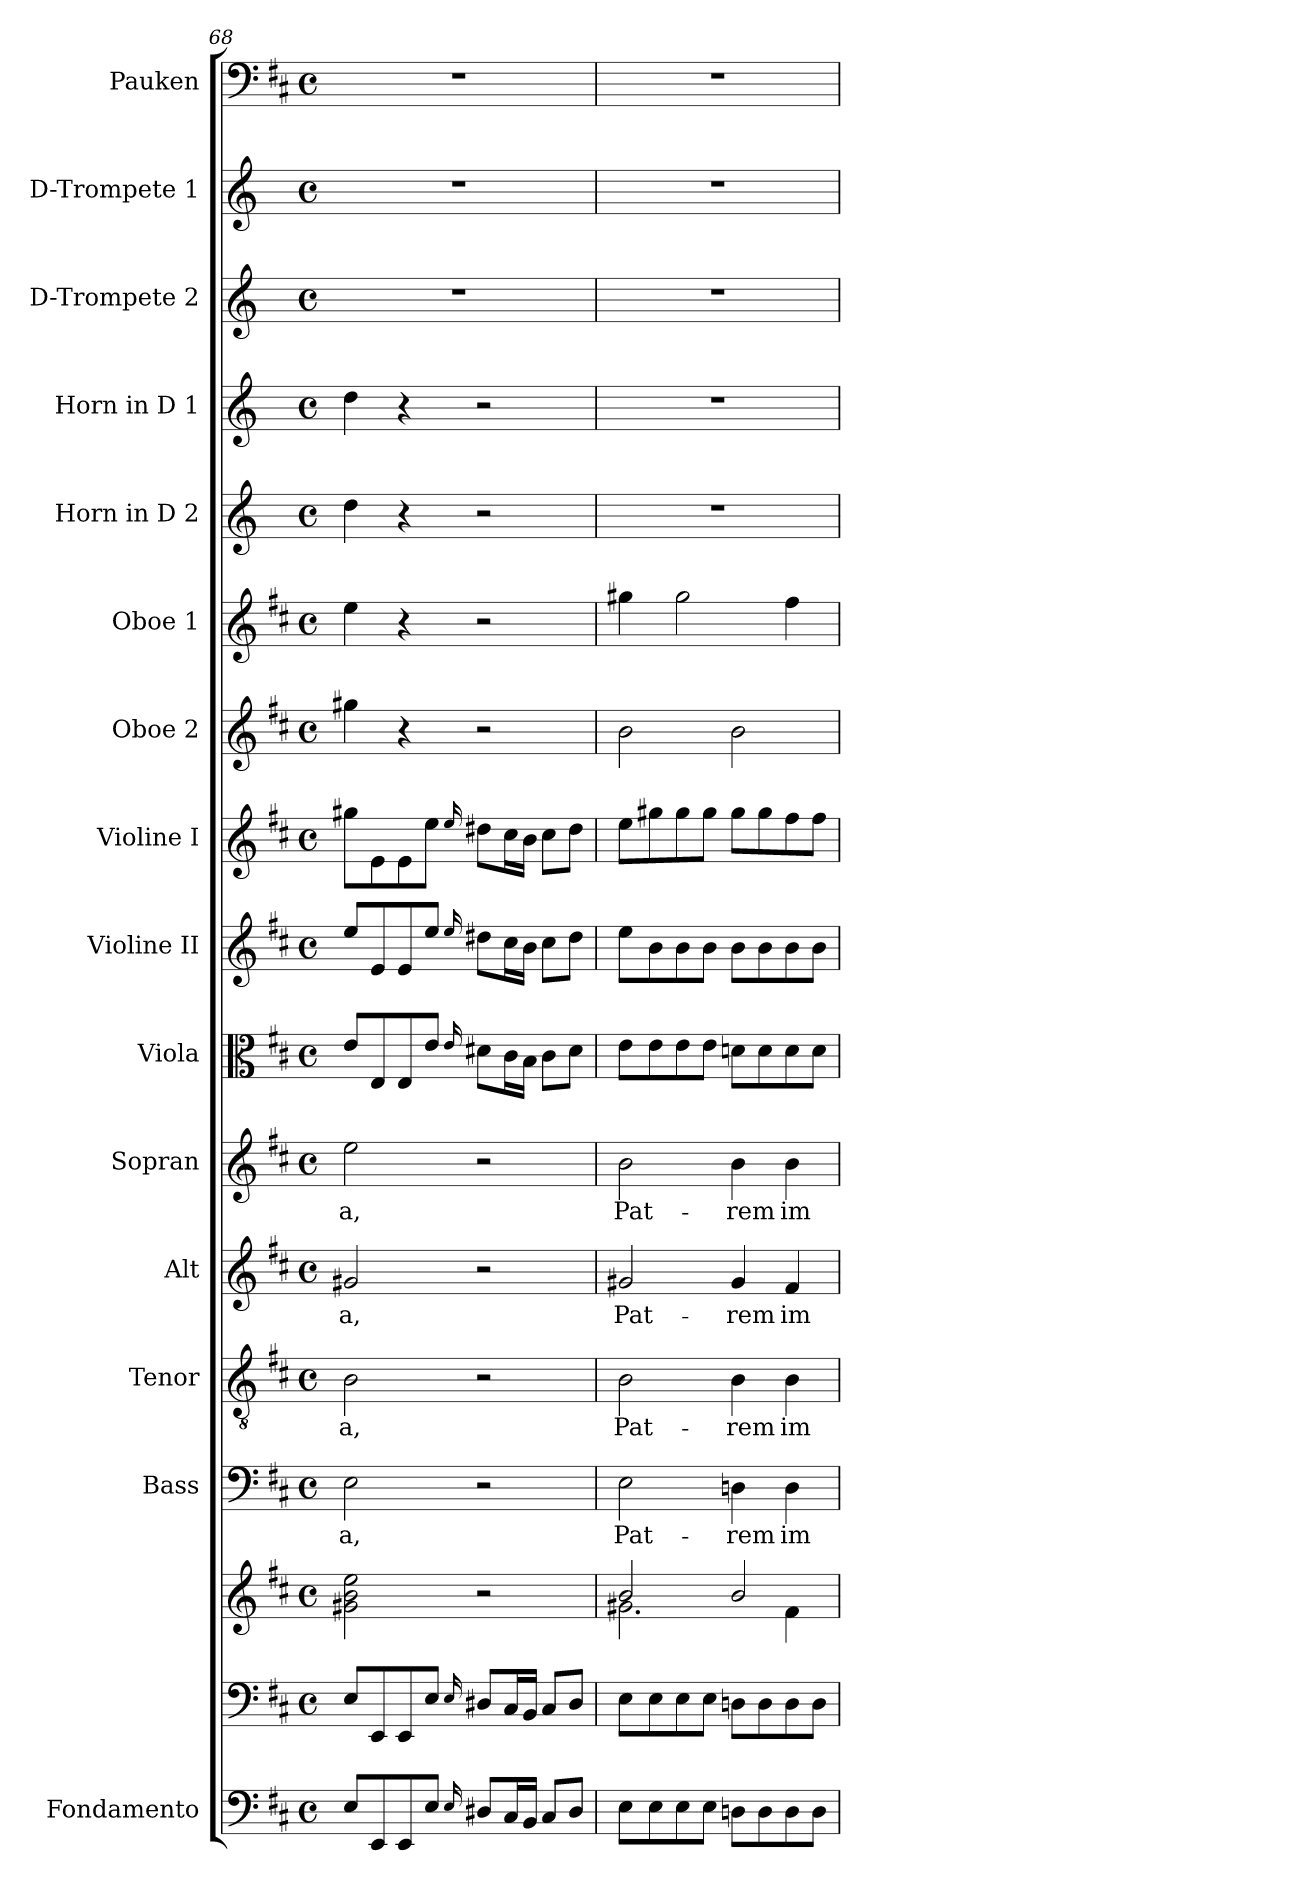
**kern	**kern	**kern	**kern	**text	**kern	**text	**kern	**text	**kern	**text	**kern	**kern	**kern	**kern	**kern	**kern	**kern	**kern	**kern	**kern
*part16	*part15	*part15	*part14	*part14	*part13	*part13	*part12	*part12	*part11	*part11	*part10	*part9	*part8	*part7	*part6	*part5	*part4	*part3	*part2	*part1
*staff17	*staff16	*staff15	*staff14	*staff14	*staff13	*staff13	*staff12	*staff12	*staff11	*staff11	*staff10	*staff9	*staff8	*staff7	*staff6	*staff5	*staff4	*staff3	*staff2	*staff1
*I"Fondamento	*	*	*I"Bass	*	*I"Tenor	*	*I"Alt	*	*I"Sopran	*	*I"Viola	*I"Violine II	*I"Violine I	*I"Oboe 2	*I"Oboe 1	*I"Horn in D 2	*I"Horn in D 1	*I"D-Trompete 2	*I"D-Trompete 1	*I"Pauken
*I'F.	*	*	*I'B.	*	*I'T.	*	*I'A.	*	*I'S.	*	*I'Vla.	*I'Vl. II	*I'Vl. I	*I'Ob. 2	*I'Ob. 1	*	*	*I'D Trp. 2	*I'D Trp. 1	*I'Pk.
*clefF4	*clefF4	*clefG2	*clefF4	*	*clefGv2	*	*clefG2	*	*clefG2	*	*clefC3	*clefG2	*clefG2	*clefG2	*clefG2	*clefG2	*clefG2	*clefG2	*clefG2	*clefF4
*ITrd7c12	*	*	*	*	*	*	*	*	*	*	*	*	*	*	*	*ITrd6c10	*ITrd6c10	*ITrd-1c-2	*ITrd-1c-2	*
*k[f#c#]	*k[f#c#]	*k[f#c#]	*k[f#c#]	*	*k[f#c#]	*	*k[f#c#]	*	*k[f#c#]	*	*k[f#c#]	*k[f#c#]	*k[f#c#]	*k[f#c#]	*k[f#c#]	*k[f#c#]	*k[f#c#]	*k[f#c#]	*k[f#c#]	*k[f#c#]
*D:	*D:	*D:	*D:	*	*D:	*	*D:	*	*D:	*	*D:	*D:	*D:	*D:	*D:	*D:	*D:	*D:	*D:	*D:
*M4/4	*M4/4	*M4/4	*M4/4	*	*M4/4	*	*M4/4	*	*M4/4	*	*M4/4	*M4/4	*M4/4	*M4/4	*M4/4	*M4/4	*M4/4	*M4/4	*M4/4	*M4/4
*met(c)	*met(c)	*met(c)	*met(c)	*	*met(c)	*	*met(c)	*	*met(c)	*	*met(c)	*met(c)	*met(c)	*met(c)	*met(c)	*met(c)	*met(c)	*met(c)	*met(c)	*met(c)
=68	=68	=68	=68	=68	=68	=68	=68	=68	=68	=68	=68	=68	=68	=68	=68	=68	=68	=68	=68	=68
!	!	!	!	!LO:LY:b	!	!LO:LY:b	!	!LO:LY:b	!	!LO:LY:b	!	!	!	!	!	!	!	!	!	!
8EE/L	8E/L	2g#X\ 2b\ 2ee\	2E\	-a,	2B\	-a,	2g#X/	-a,	2ee\	-a,	8e/L	8ee/L	8gg#X\L	4gg#X\	4ee\	4e\	4e\	1r	1r	1r
8EEE/	8EE/	.	.	.	.	.	.	.	.	.	8E/	8e/	8e\	.	.	.	.	.	.	.
8EEE/	8EE/	.	.	.	.	.	.	.	.	.	8E/	8e/	8e\	4r	4r	4r	4r	.	.	.
8EE/J	8E/J	.	.	.	.	.	.	.	.	.	8e/J	8ee/J	8ee\J	.	.	.	.	.	.	.
16qqEE/	16qqE/	.	.	.	.	.	.	.	.	.	16qqe/	16qqee/	16qqee/	.	.	.	.	.	.	.
8DD#X/L	8D#X/L	2r	2r	.	2r	.	2r	.	2r	.	8d#X\L	8dd#X\L	8dd#X\L	2r	2r	2r	2r	.	.	.
16CC#/L	16C#/L	.	.	.	.	.	.	.	.	.	16c#\L	16cc#\L	16cc#\L	.	.	.	.	.	.	.
16BBB/JJ	16BB/JJ	.	.	.	.	.	.	.	.	.	16B\JJ	16b\JJ	16b\JJ	.	.	.	.	.	.	.
8CC#/L	8C#/L	.	.	.	.	.	.	.	.	.	8c#\L	8cc#\L	8cc#\L	.	.	.	.	.	.	.
8DD#/J	8D#/J	.	.	.	.	.	.	.	.	.	8d#\J	8dd#\J	8dd#\J	.	.	.	.	.	.	.
=69	=69	=69	=69	=69	=69	=69	=69	=69	=69	=69	=69	=69	=69	=69	=69	=69	=69	=69	=69	=69
*	*	*^	*	*	*	*	*	*	*	*	*	*	*	*	*	*	*	*	*	*
!	!	!	!	!	!LO:LY:b	!	!LO:LY:b	!	!LO:LY:b	!	!LO:LY:b	!	!	!	!	!	!	!	!	!	!
8EE\L	8E\L	2b/	2.g#X\	2E\	Pat-	2B\	Pat-	2g#X/	Pat-	2b\	Pat-	8e\L	8ee\L	8ee\L	2b\	4gg#X\	1r	1r	1r	1r	1r
8EE\	8E\	.	.	.	.	.	.	.	.	.	.	8e\	8b\	8gg#X\	.	.	.	.	.	.	.
8EE\	8E\	.	.	.	.	.	.	.	.	.	.	8e\	8b\	8gg#\	.	2gg#\	.	.	.	.	.
8EE\J	8E\J	.	.	.	.	.	.	.	.	.	.	8e\J	8b\J	8gg#\J	.	.	.	.	.	.	.
!	!	!	!	!	!LO:LY:b	!	!LO:LY:b	!	!LO:LY:b	!	!LO:LY:b	!	!	!	!	!	!	!	!	!	!
8DDn\L	8Dn\L	2b/	.	4Dn\	-rem	4B\	-rem	4g#/	-rem	4b\	-rem	8dn\L	8b\L	8gg#\L	2b\	.	.	.	.	.	.
8DD\	8D\	.	.	.	.	.	.	.	.	.	.	8d\	8b\	8gg#\	.	.	.	.	.	.	.
!	!	!	!	!	!LO:LY:b	!	!LO:LY:b	!	!LO:LY:b	!	!LO:LY:b	!	!	!	!	!	!	!	!	!	!
8DD\	8D\	.	4f#\	4D\	im-	4B\	im-	4f#/	im-	4b\	im-	8d\	8b\	8ff#\	.	4ff#\	.	.	.	.	.
8DD\J	8D\J	.	.	.	.	.	.	.	.	.	.	8d\J	8b\J	8ff#\J	.	.	.	.	.	.	.
*	*	*v	*v	*	*	*	*	*	*	*	*	*	*	*	*	*	*	*	*	*	*
=	=	=	=	=	=	=	=	=	=	=	=	=	=	=	=	=	=	=	=	=
*-	*-	*-	*-	*-	*-	*-	*-	*-	*-	*-	*-	*-	*-	*-	*-	*-	*-	*-	*-	*-
